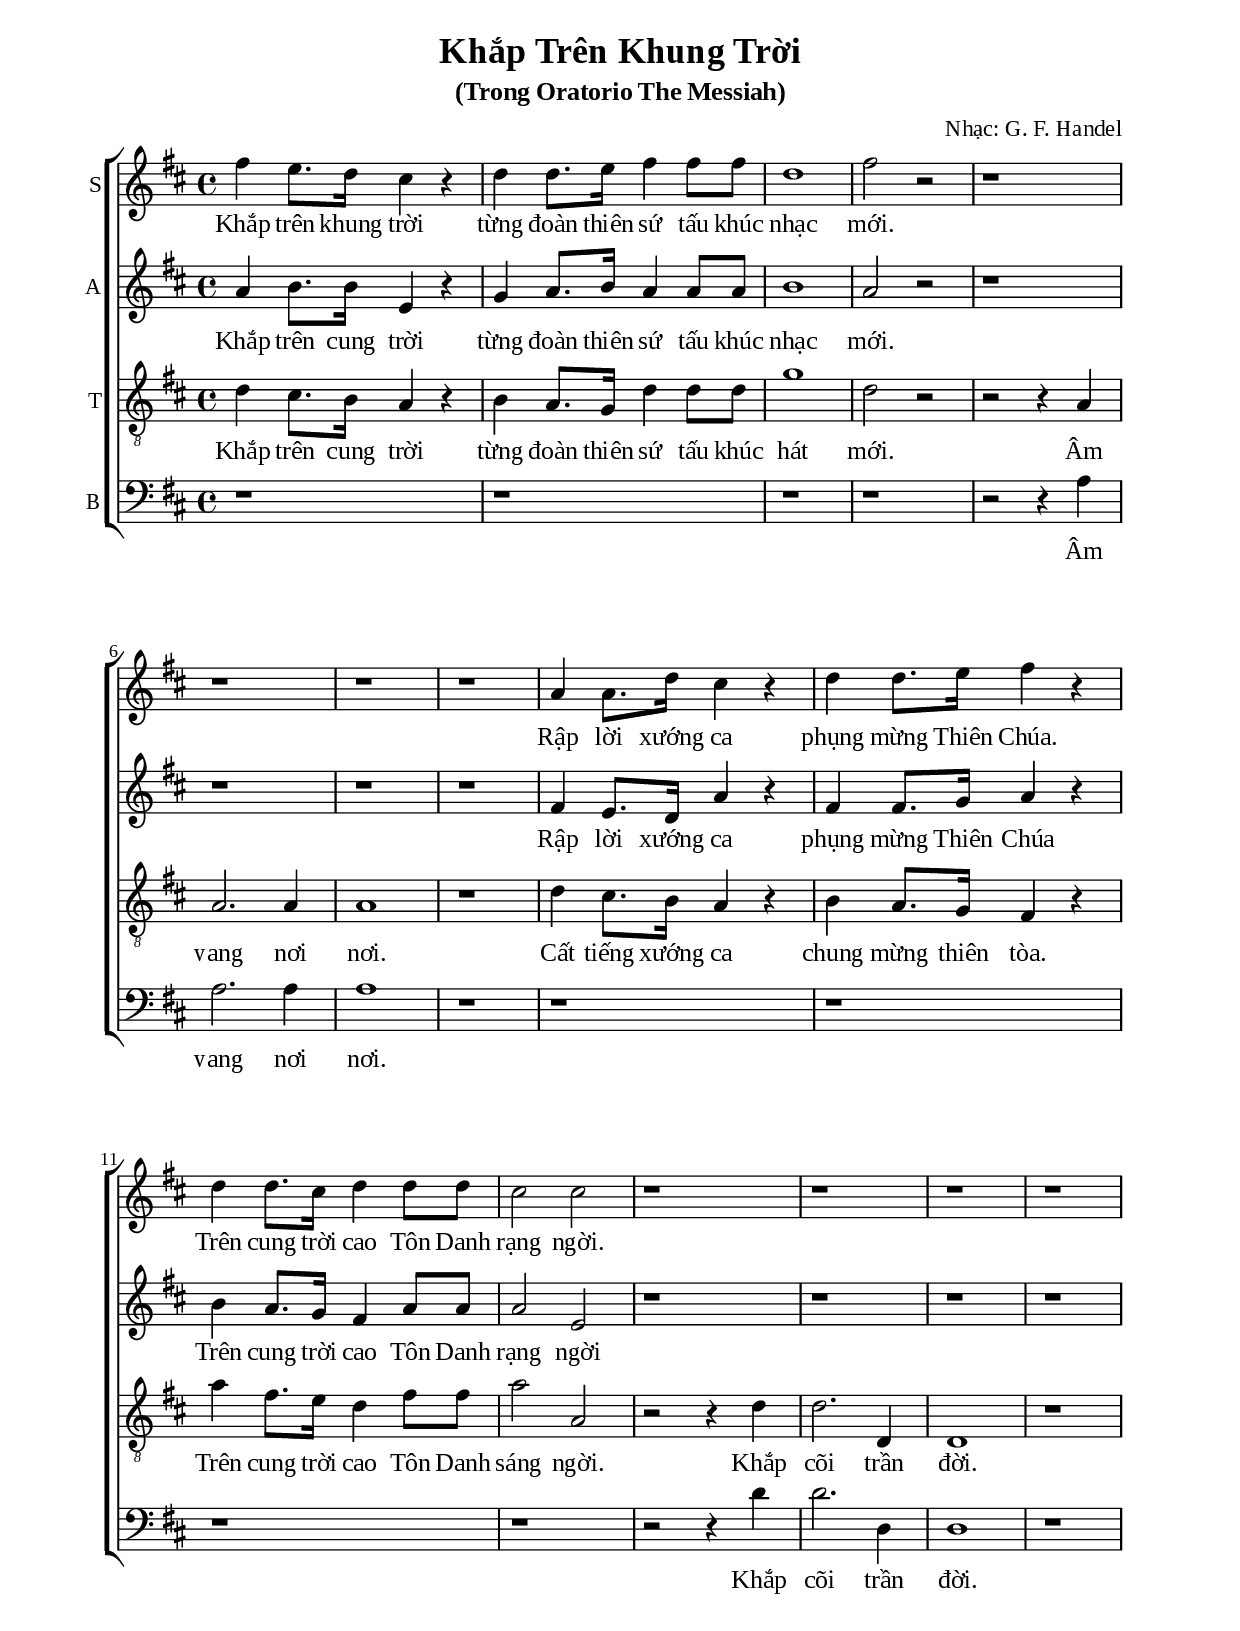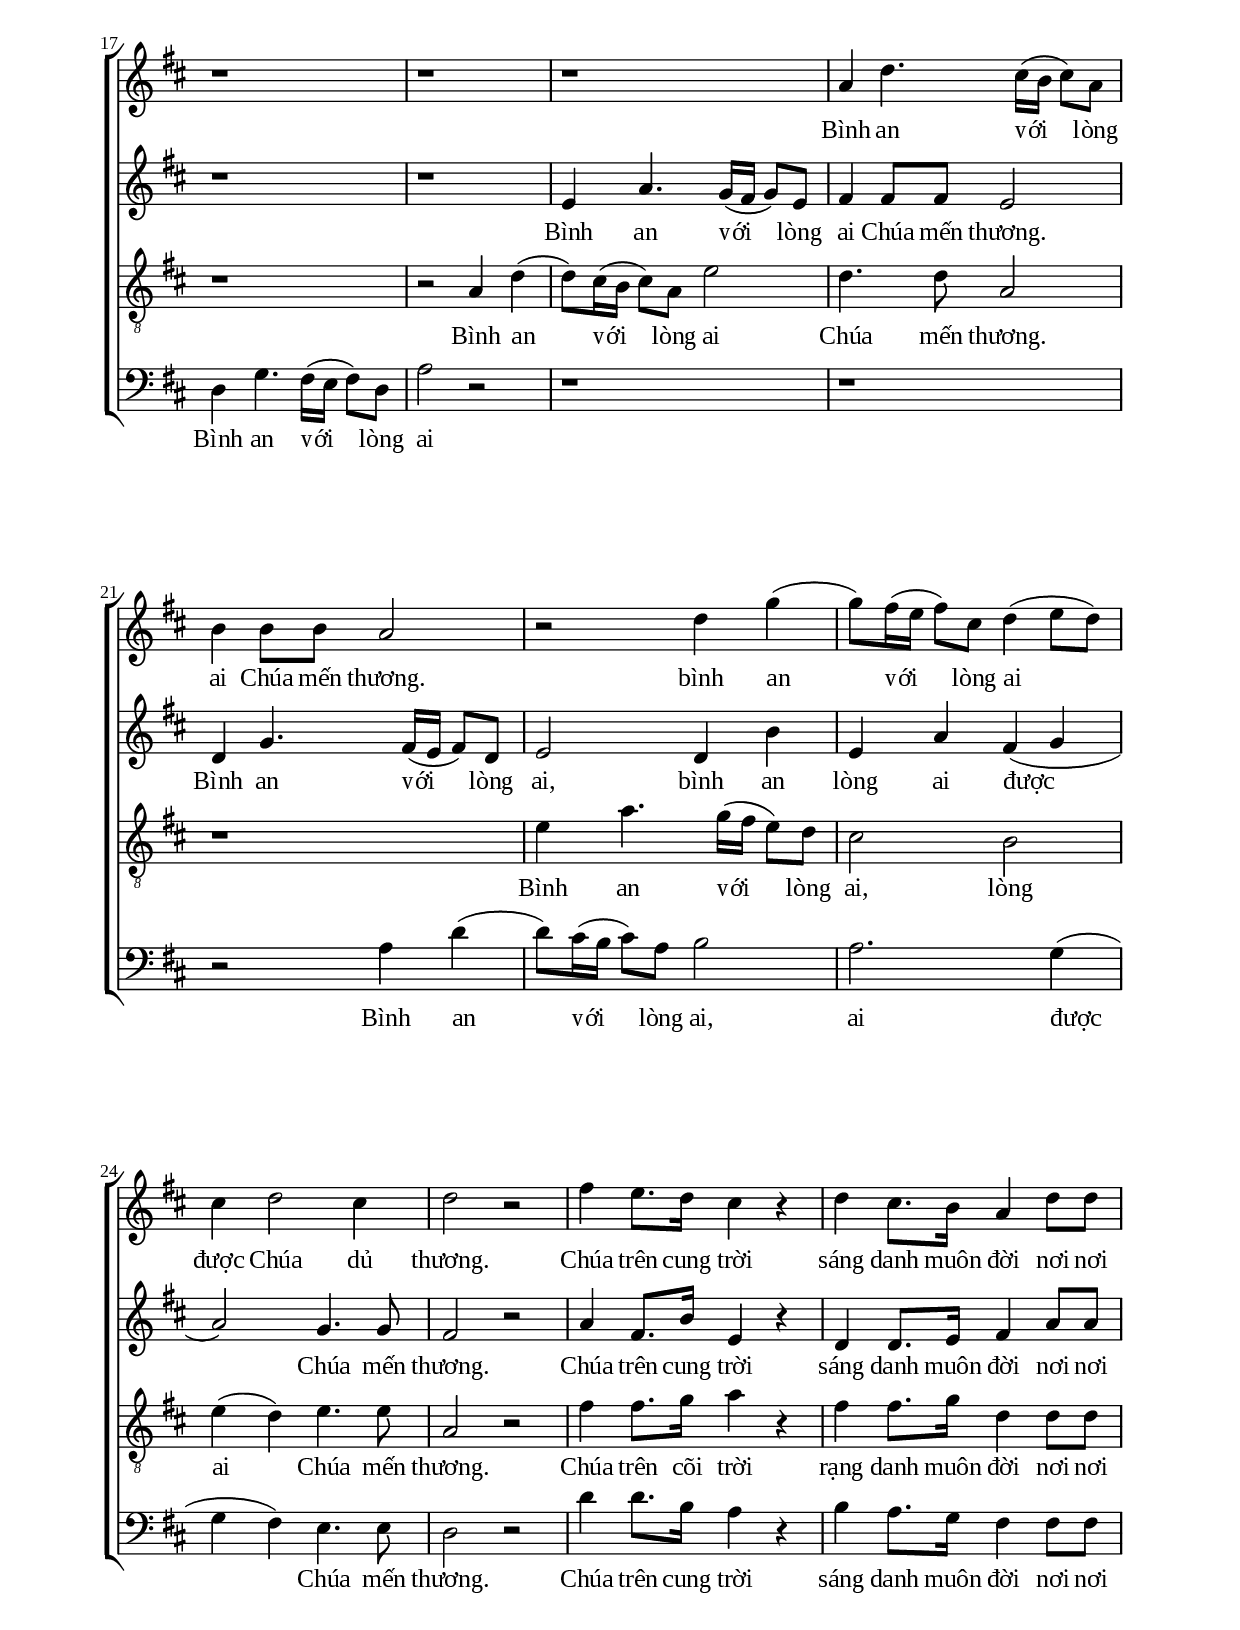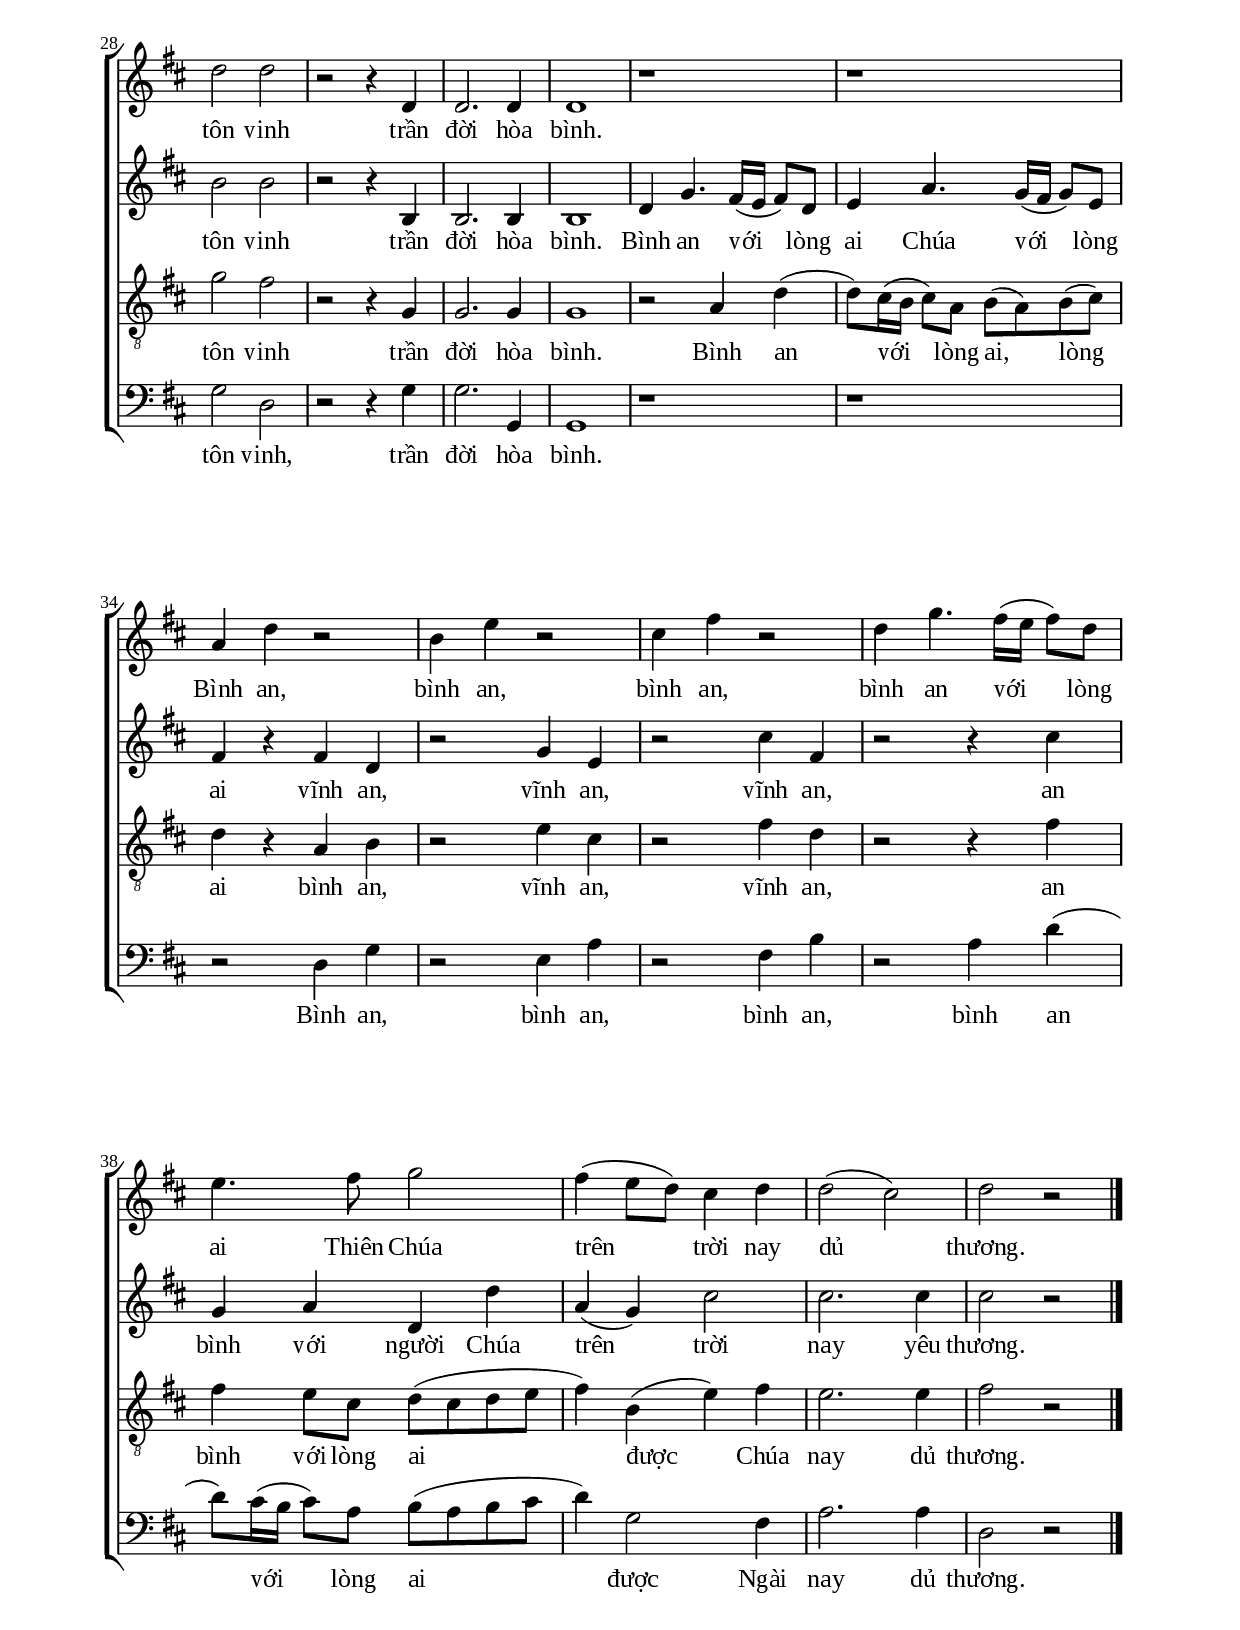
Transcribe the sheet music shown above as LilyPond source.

% Cài đặt chung
\version "2.22.1"
\include "english.ly"

\header {
  title = "Khắp Trên Khung Trời"
  subtitle = "(Trong Oratorio The Messiah)"
  composer = "Nhạc: G. F. Handel"
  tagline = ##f
}

\paper {
  #(set-paper-size "a4")
  top-margin = 15\mm
  bottom-margin = 15\mm
  left-margin = 20\mm
  right-margin = 20\mm
  indent = #0
  #(define fonts
	 (make-pango-font-tree "Liberation Serif"
	 		       "Liberation Serif"
			       "Liberation Serif"
			       (/ 20 20)))
  print-page-number = ##f
}

global = {
  \key d \major
  \time 4/4
}

% Nhạc phiên khúc
nhacPhienKhucSop = \relative c'' {
  fs4 e8. d16 cs4 r |
  d d8. e16 fs4 fs8 fs |
  d1 |
  fs2 r2 |
  r1 |
  r1 |
  r1 |
  r1 |
  a,4 a8. d16 cs4 r |
  d d8. e16 fs4 r |
  d d8. cs16 d4 d8 d |
  cs2 cs |
  r1 |
  r1 |
  r1 |
  r1 |
  r1 |
  r1 |
  r1 |
  a4 d4. cs16( b cs8) a |
  b4 b8 b a2 |
  r2 d4 g( |
  g8) fs16( e fs8) cs d4( e8 d) |
  cs4 d2 cs4 |
  d2 r |
  fs4 e8. d16 cs4 r |
  d cs8. b16 a4 d8 d |
  d2 d2 |
  r r4 d, |
  d2. d4 |
  d1 |
  r1 |
  r1 |
  a'4 d r2 |
  b4 e r2 |
  cs4 fs r2 |
  d4 g4. fs16( e fs8) d |
  e4. fs8 g2 |
  fs4( e8 d) cs4 d |
  d2( cs) |
  d2 r \bar "|."
}

nhacPhienKhucAlto = \relative c'' {
  a4 b8. b16 e,4 r |
  g a8. b16 a4 a8 a |
  b1 |
  a2 r |
  r1 |
  r1 
  r1 |
  r1 |
  fs4 e8. d16 a'4 r |
  fs fs8. g16 a4 r |
  b a8. g16 fs4 a8 a |
  a2 e |
  r1 |
  r1 |
  r1 |
  r1 |
  r1 |
  r1 |
  e4 a4. g16( fs g8) e |
  fs4 fs8 fs e2 |
  d4 g4. fs16( e fs8) d |
  e2 d4 b' |
  e, a fs( g |
  a2) g4. g8 |
  fs2 r |
  a4 fs8. b16 e,4 r |
  d4 d8. e16 fs4 a8 a |
  b2 b |
  r r4 b,4 |
  b2. b4 |
  b1 |
  d4 g4. fs16( e fs8) d |
  e4 a4. g16( fs g8) e |
  fs4 r fs d |
  r2 g4 e |
  r2 cs'4 fs, |
  r2 r4 cs' |
  g a d, d' |
  a( g) cs2 |
  cs2. cs4 |
  cs2 r
}

nhacPhienKhucTenor = \relative c' {
  d4 cs8. b16 a4 r |
  b a8. g16 d'4 d8 d |
  g1 |
  d2 r |
  r r4 a |
  a2. a4 |
  a1 |
  r |
  d4 cs8. b16 a4 r |
  b a8. g16 fs4 r |
  a' fs8. e16 d4 fs8 fs |
  a2 a, |
  r r4 d |
  d2. d,4 |
  d1 |
  r |
  r |
  r2 a'4 d( |
  d8) cs16( b cs8) a e'2 |
  d4. d8 a2 |
  
  %e4 a4. g16( fs g8) e |
  %d4. d8 a2 |
  
  r1 |
  e'4 a4. g16( fs e8) d |
  cs2 b |
  e4( d) e4. e8 |
  a,2 r |
  fs'4 fs8. g16 a4 r |
  fs4 fs8. g16 d4 d8 d |
  g2 fs |
  r r4 g, |
  g2. g4 |
  g1 |
  r2 a4 d( |
  d8) cs16( b cs8) a b( a) b( cs) |
  d4 r a b |
  r2 e4 cs |
  r2 fs4 d |
  r2 r4 fs |
  fs e8 cs d( cs d e |
  fs4) b,( e) fs |
  e2. e4 |
  fs2 r
}

nhacPhienKhucBass = \relative c' {
  r1 |
  r |
  r |
  r |
  r2 r4 a4 |
  a2. a4 |
  a1 |
  r |
  r |
  r |
  r |
  r |
  r2 r4 d |
  d2. d,4 |
  d1 |
  r |
  d4 g4. fs16( e fs8) d |
  a'2 r |
  r1 |
  r |
  r2 a4 d( |
  d8) cs16( b cs8) a b2 |
  a2. g4( |
  g fs) e4. e8 |
  d2 r |
  d'4 d8. b16 a4 r |
  b a8. g16 fs4 fs8 fs |
  g2 d |
  r r4 g |
  g2. g,4 |
  g1 |
  r |
  r |
  r2 d'4 g |
  r2 e4 a |
  r2 fs4 b |
  r2 a4 d( |
  d8) cs16( b cs8) a b( a b cs |
  d4) g,2 fs4 |
  a2. a4 |
  d,2 r
}

% Lời phiên khúc
loiPhienKhucSop = \lyrics {
  Khắp trên khung trời
  từng đoàn thiên sứ tấu khúc nhạc mới.
  Rập lời xướng ca phụng mừng Thiên Chúa.
  Trên cung trời cao Tôn Danh rạng ngời.
  Bình an với lòng ai Chúa mến thương.
  bình an với lòng ai được Chúa dủ thương.
  Chúa trên cung trời sáng danh muôn đời
  nơi nơi tôn vinh trần đời hòa bình.
  Bình an, bình an, bình an,
  bình an với lòng ai Thiên Chúa trên trời nay dủ thương.
}

loiPhienKhucAlto = \lyrics {
  Khắp trên cung trời
  từng đoàn thiên sứ tấu khúc nhạc mới.
  Rập lời xướng ca phụng mừng Thiên Chúa
  Trên cung trời cao Tôn Danh rạng ngời
  Bình an với lòng ai Chúa mến thương.
  Bình an với lòng ai, bình an lòng ai được Chúa mến thương.
  Chúa trên cung trời sáng danh muôn đời
  nơi nơi tôn vinh trần đời hòa bình.
  Bình an với lòng ai Chúa với lòng ai vĩnh an,
  vĩnh an, vĩnh an, an bình với người Chúa trên trời nay yêu thương.
}

loiPhienKhucTenor = \lyrics {
  Khắp trên cung trời từng đoàn thiên sứ tấu khúc hát mới.
  Âm vang nơi nơi.
  Cất tiếng xướng ca chung mừng thiên tòa.
  Trên cung trời cao Tôn Danh sáng ngời.
  Khắp cõi trần đời.
  Bình an với lòng ai Chúa mến thương.
  Bình an với lòng ai, lòng ai Chúa mến thương.
  Chúa trên cõi trời rạng danh muôn đời
  nơi nơi tôn vinh trần đời hòa bình.
  Bình an với lòng ai, lòng ai bình an, vĩnh an, vĩnh an,
  an bình với lòng ai được Chúa nay dủ thương.
}

loiPhienKhucBass = \lyrics {
  Âm vang nơi nơi.
  Khắp cõi trần đời.
  Bình an với lòng ai
  Bình an với lòng ai, ai được Chúa mến thương.
  Chúa trên cung trời sáng danh muôn đời
  nơi nơi tôn vinh, trần đời hòa bình.
  Bình an, bình an, bình an, bình an
  với lòng ai được Ngài nay dủ thương.
}

% Dàn trang
\score {
  \new ChoirStaff <<
    \new Staff \with {
      instrumentName = #"S"
      %\magnifyStaff #(magstep +1)
    } <<
      \new Voice = "beSop" { \clef treble \global \nhacPhienKhucSop }
      \new Lyrics \lyricsto beSop \loiPhienKhucSop
    >>
    \new Staff \with {
      instrumentName = #"A"
      %\magnifyStaff #(magstep +1)
    } <<
      \new Voice = "beAlto" { \clef treble \global \nhacPhienKhucAlto }
      \new Lyrics \lyricsto beAlto \loiPhienKhucAlto
    >>
    \new Staff \with {
      instrumentName = #"T"
      %\magnifyStaff #(magstep +1)
    } <<
      \new Voice = "beTenor" { \clef "violin_8" \global \nhacPhienKhucTenor }
      \new Lyrics \lyricsto beTenor \loiPhienKhucTenor
    >>
    \new Staff \with {
      instrumentName = #"B"
      %\magnifyStaff #(magstep +1)
    } <<
      \new Voice = "beBass" { \clef bass \global \nhacPhienKhucBass }
      \new Lyrics \lyricsto beBass \loiPhienKhucBass
    >>
  >>
  \layout {
    %\override Lyrics.LyricText.font-size = #+2.5
  } 
}
